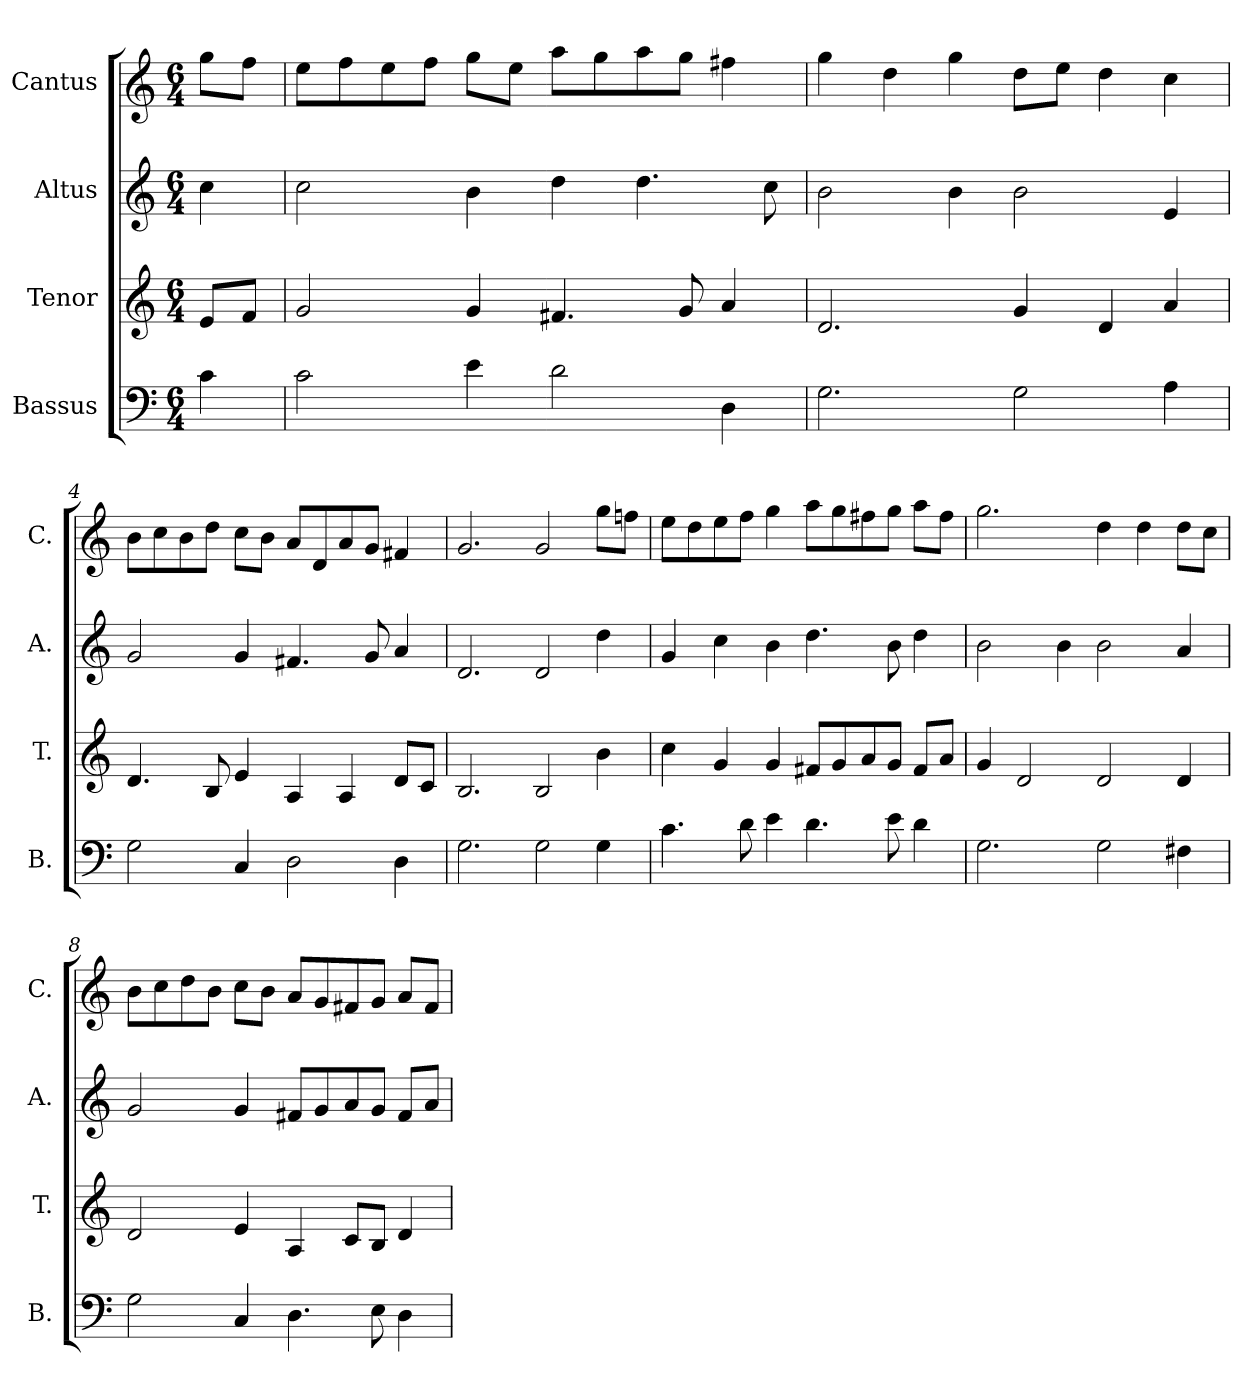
**kern	**kern	**kern	**kern
*part4	*part3	*part2	*part1
*staff4	*staff3	*staff2	*staff1
*I"Bassus	*I"Tenor	*I"Altus	*I"Cantus
*I'B.	*I'T.	*I'A.	*I'C.
*clefF4	*clefG2	*clefG2	*clefG2
*k[]	*k[]	*k[]	*k[]
*C:	*C:	*C:	*C:
*M6/4	*M6/4	*M6/4	*M6/4
=1	=1	=1	=1
4c\	8e/L	4cc\	8gg\L
.	8f/J	.	8ff\J
=2	=2	=2	=2
2c\	2g/	2cc\	8ee\L
.	.	.	8ff\
.	.	.	8ee\
.	.	.	8ff\J
4e\	4g/	4b\	8gg\L
.	.	.	8ee\J
2d\	4.f#X/	4dd\	8aa\L
.	.	.	8gg\
.	.	4.dd\	8aa\
.	8g/	.	8gg\J
4D\	4a/	.	4ff#X\
.	.	8cc\	.
=3	=3	=3	=3
2.G\	2.d/	2b\	4gg\
.	.	.	4dd\
.	.	4b\	4gg\
2G\	4g/	2b\	8dd\L
.	.	.	8ee\J
.	4d/	.	4dd\
4A\	4a/	4e/	4cc\
=4	=4	=4	=4
2G\	4.d/	2g/	8b\L
.	.	.	8cc\
.	.	.	8b\
.	8B/	.	8dd\J
4C/	4e/	4g/	8cc\L
.	.	.	8b\J
2D\	4A/	4.f#X/	8a/L
.	.	.	8d/
.	4A/	.	8a/
.	.	8g/	8g/J
4D\	8d/L	4a/	4f#X/
.	8c/J	.	.
!!LO:LB:g=z
=5	=5	=5	=5
2.G\	2.B/	2.d/	2.g/
2G\	2B/	2d/	2g/
4G\	4b\	4dd\	8gg\L
.	.	.	8ffn\J
=6	=6	=6	=6
4.c\	4cc\	4g/	8ee\L
.	.	.	8dd\
.	4g/	4cc\	8ee\
8d\	.	.	8ff\J
4e\	4g/	4b\	4gg\
4.d\	8f#X/L	4.dd\	8aa\L
.	8g/	.	8gg\
.	8a/	.	8ff#X\
8e\	8g/J	8b\	8gg\J
4d\	8f#/L	4dd\	8aa\L
.	8a/J	.	8ff#\J
=7	=7	=7	=7
2.G\	4g/	2b\	2.gg\
.	2d/	.	.
.	.	4b\	.
2G\	2d/	2b\	4dd\
.	.	.	4dd\
4F#X\	4d/	4a/	8dd\L
.	.	.	8cc\J
!!LO:LB:g=z
=8	=8	=8	=8
2G\	2d/	2g/	8b\L
.	.	.	8cc\
.	.	.	8dd\
.	.	.	8b\J
4C/	4e/	4g/	8cc\L
.	.	.	8b\J
4.D\	4A/	8f#X/L	8a/L
.	.	8g/	8g/
.	8c/L	8a/	8f#X/
8E\	8B/J	8g/J	8g/J
4D\	4d/	8f#/L	8a/L
.	.	8a/J	8f#/J
=	=	=	=
*-	*-	*-	*-
